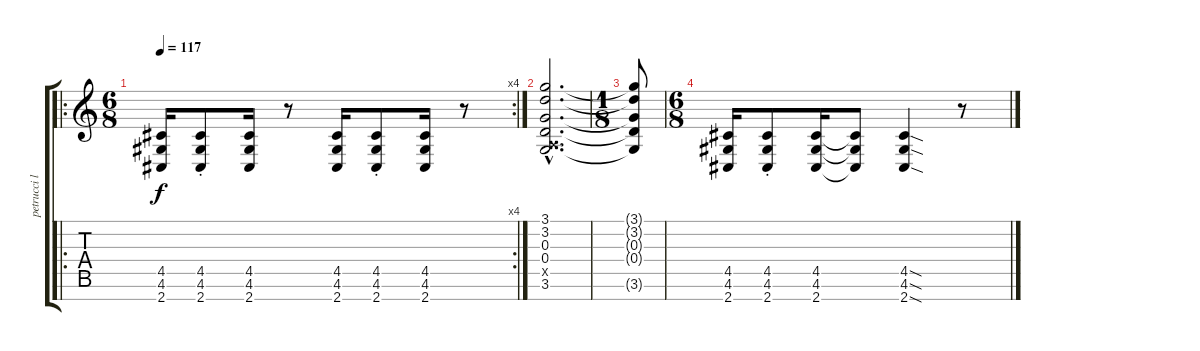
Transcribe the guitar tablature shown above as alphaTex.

\track ("petrucci lead 7str." "petrucci l") {instrument distortionguitar}
\staff {score tabs}
\tuning (E4 B3 G3 D3 A2 E2 B1) {hide}
\ro
\rc 4
\ts (6 8)
\tempo 117
\clef g2
\ks c
(4.5 4.6 2.7).16{dy f} (4.5{st} 4.6{st} 2.7{st}).8 (4.5 4.6 2.7).16 r.8 (4.5 4.6 2.7).16 (4.5{st} 4.6{st} 2.7{st}).8 (4.5 4.6 2.7).16 r.8 |
(3.1{hac} 3.2{hac} 0.3{hac} 0.4{hac} 0.5{hac x} 3.6{hac}).2{d} |
\ts (1 8)
(3.1{t} 3.2{t} 0.3{t} 0.4{t} 3.6{t}).8 |
\ts (6 8)
(4.5 4.6 2.7).16 (4.5{st} 4.6{st} 2.7{st}).8 (4.5 4.6 2.7).16 (4.5{t} 4.6{t} 2.7{t}).8 (4.5{sod} 4.6{sod} 2.7{sod}).4 r.8
